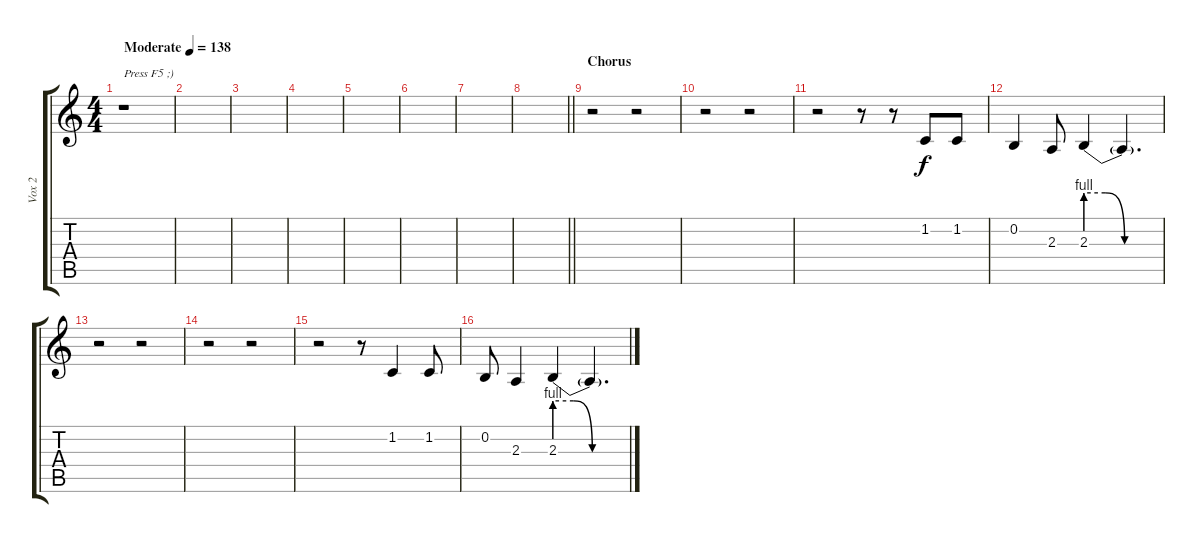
\track ("Vox 2" "Vox 2") {instrument lead2sawtooth}
\staff {score tabs}
\tuning (E4 B3 G3 D3 A2 E2) {hide}
\ts (4 4)
\tempo (138 "Moderate")
\clef g2
\ks c
r.1{txt "Press F5 ;)" dy f instrument lead2sawtooth} |
|
|
|
|
|
|
\barLineRight lightlight
|
\section ("" "Chorus")
r.2 r.2 |
r.2 r.2 |
r.2 r.8 r.8 1.2.8 1.2.8 |
0.2.4 2.3.8 2.3{be (custom 0 4 15 4 30 0 60 0)}.4 2.3{t}.4{d} |
r.2 r.2 |
r.2 r.2 |
r.2 r.8 1.2.4 1.2.8 |
0.2.8 2.3.4 2.3{be (custom 0 4 15 4 30 0 60 0)}.4 2.3{t}.4{d}
